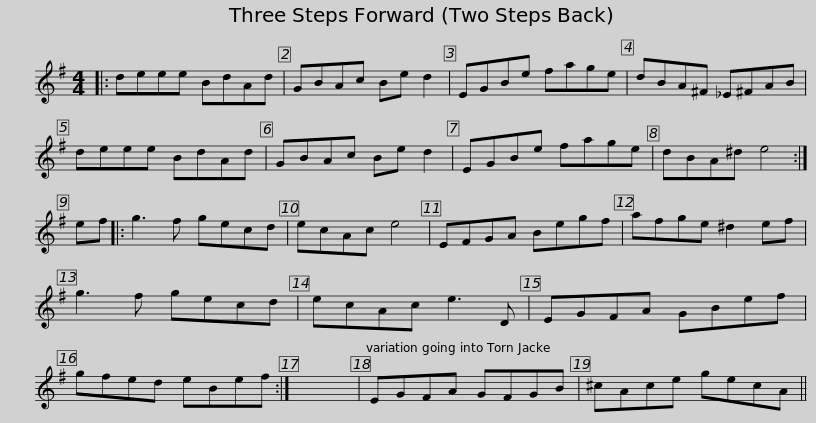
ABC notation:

X:1
L:1/8
M:4/4
I:linebreak $
K:G
V:1 treble
V:1
|: deee BdAd | GBAc Be d2 | EGBe fage | dBA^F _E^FAB | deee BdAd |$ %5
 GBAc Be d2 | EGBe fage | dBA^d e4 :| ef |: g3 f gecd | %10
 ecAc e4 | EFGA Begf |$ afge ^d2 ef | g3 f gecd | ecAc e3 D | %15
 EGFA GBef | gfed eBef :| x8 |$ EGFA GFGB | ^cAce gecA || %20
